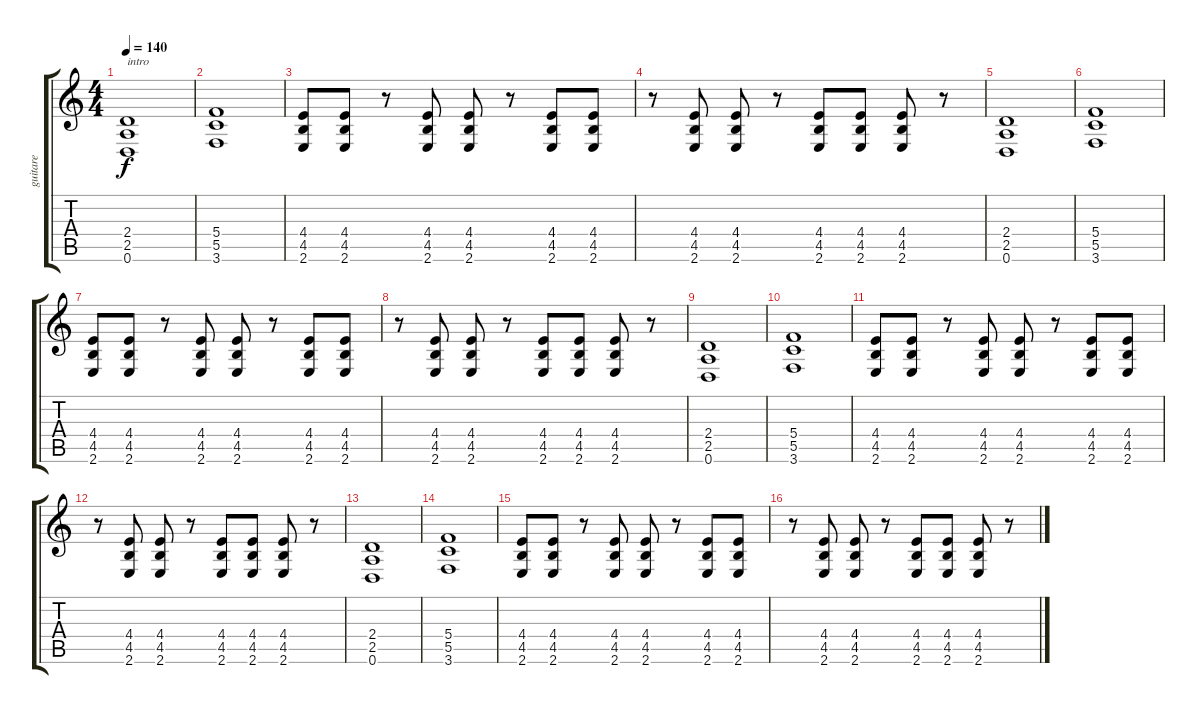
\track ("guitare" "guitare") {instrument distortionguitar}
\staff {score tabs}
\tuning (D4 A3 F3 C3 G2 D2) {hide}
\ts (4 4)
\tempo 140
\clef g2
\ks c
(2.4 2.5 0.6).1{txt "intro" dy f instrument distortionguitar} |
(5.4 5.5 3.6).1 |
(4.4 4.5 2.6).8 (4.4 4.5 2.6).8 r.8 (4.4 4.5 2.6).8 (4.4 4.5 2.6).8 r.8 (4.4 4.5 2.6).8 (4.4 4.5 2.6).8 |
r.8 (4.4 4.5 2.6).8 (4.4 4.5 2.6).8 r.8 (4.4 4.5 2.6).8 (4.4 4.5 2.6).8 (4.4 4.5 2.6).8 r.8 |
(2.4 2.5 0.6).1 |
(5.4 5.5 3.6).1 |
(4.4 4.5 2.6).8 (4.4 4.5 2.6).8 r.8 (4.4 4.5 2.6).8 (4.4 4.5 2.6).8 r.8 (4.4 4.5 2.6).8 (4.4 4.5 2.6).8 |
r.8 (4.4 4.5 2.6).8 (4.4 4.5 2.6).8 r.8 (4.4 4.5 2.6).8 (4.4 4.5 2.6).8 (4.4 4.5 2.6).8 r.8 |
(2.4 2.5 0.6).1 |
(5.4 5.5 3.6).1 |
(4.4 4.5 2.6).8 (4.4 4.5 2.6).8 r.8 (4.4 4.5 2.6).8 (4.4 4.5 2.6).8 r.8 (4.4 4.5 2.6).8 (4.4 4.5 2.6).8 |
r.8 (4.4 4.5 2.6).8 (4.4 4.5 2.6).8 r.8 (4.4 4.5 2.6).8 (4.4 4.5 2.6).8 (4.4 4.5 2.6).8 r.8 |
(2.4 2.5 0.6).1 |
(5.4 5.5 3.6).1 |
(4.4 4.5 2.6).8 (4.4 4.5 2.6).8 r.8 (4.4 4.5 2.6).8 (4.4 4.5 2.6).8 r.8 (4.4 4.5 2.6).8 (4.4 4.5 2.6).8 |
r.8 (4.4 4.5 2.6).8 (4.4 4.5 2.6).8 r.8 (4.4 4.5 2.6).8 (4.4 4.5 2.6).8 (4.4 4.5 2.6).8 r.8
